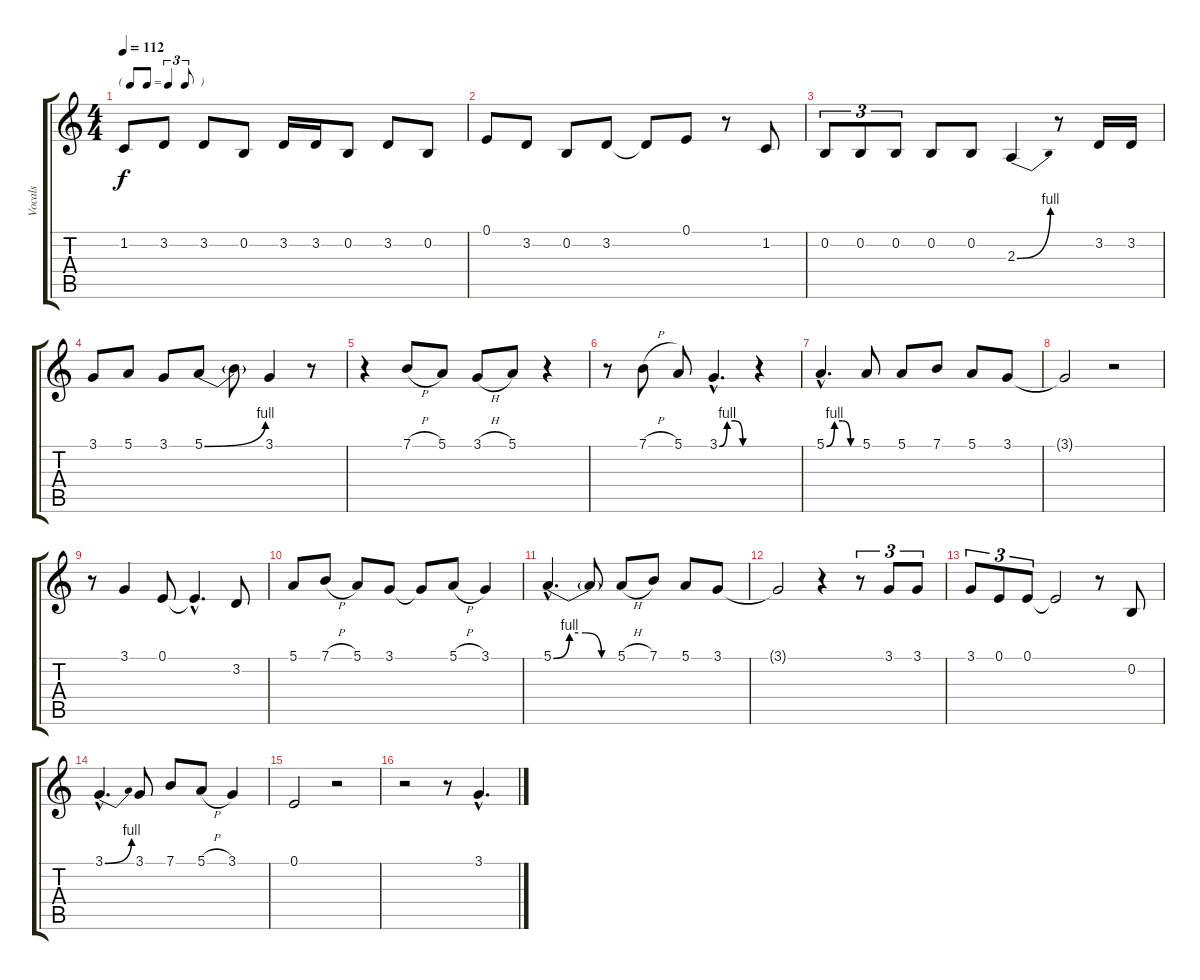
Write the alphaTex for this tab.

\track ("Vocals" "Vocals") {instrument baritonesax}
\staff {score tabs}
\tuning (E4 B3 G3 D3 A2 E2) {hide}
\ts (4 4)
\tf triplet8th
\tempo 112
\clef g2
\ks c
1.2.8{dy f} 3.2.8 3.2.8 0.2.8 3.2.16 3.2.16 0.2.8 3.2.8 0.2.8 |
0.1.8 3.2.8 0.2.8 3.2.8 3.2{t}.8 0.1.8 r.8 1.2.8 |
0.2.8{tu (3 2)} 0.2.8{tu (3 2)} 0.2.8{tu (3 2)} 0.2.8 0.2.8 2.3{be (bend 0 0 60 4)}.4 r.8 3.2.16 3.2.16 |
3.1.8 5.1.8 3.1.8 5.1{be (bend 0 0 60 4)}.8 5.1{t}.8 3.1.4 r.8 |
r.4 7.1{h}.8 5.1.8 3.1{h}.8 5.1.8 r.4 |
r.8 7.1{h}.8 5.1.8 3.1{be (custom 0 0 15 4 30 4 45 0 60 0) hac}.4{d} r.4 |
5.1{be (custom 0 0 15 4 30 4 45 0 60 0) hac}.4{d} 5.1.8 5.1.8 7.1.8 5.1.8 3.1.8 |
3.1{t}.2 r.2 |
r.8 3.1.4 0.1.8 0.1{hac t}.4{d} 3.2.8 |
5.1.8 7.1{h}.8 5.1.8 3.1.8 3.1{t}.8 5.1{h}.8 3.1.4 |
5.1{be (custom 0 0 15 4 30 4 45 0 60 0) hac}.4{d} 5.1{t}.8 5.1{h}.8 7.1.8 5.1.8 3.1.8 |
3.1{t}.2 r.4 r.8{tu (3 2)} 3.1.8{tu (3 2)} 3.1.8{tu (3 2)} |
3.1.8{tu (3 2)} 0.1.8{tu (3 2)} 0.1.8{tu (3 2)} 0.1{t}.2 r.8 0.2.8 |
3.1{be (bend 0 0 60 4) hac}.4{d} 3.1.8 7.1.8 5.1{h}.8 3.1.4 |
0.1.2 r.2 |
r.2 r.8 3.1{hac}.4{d}
